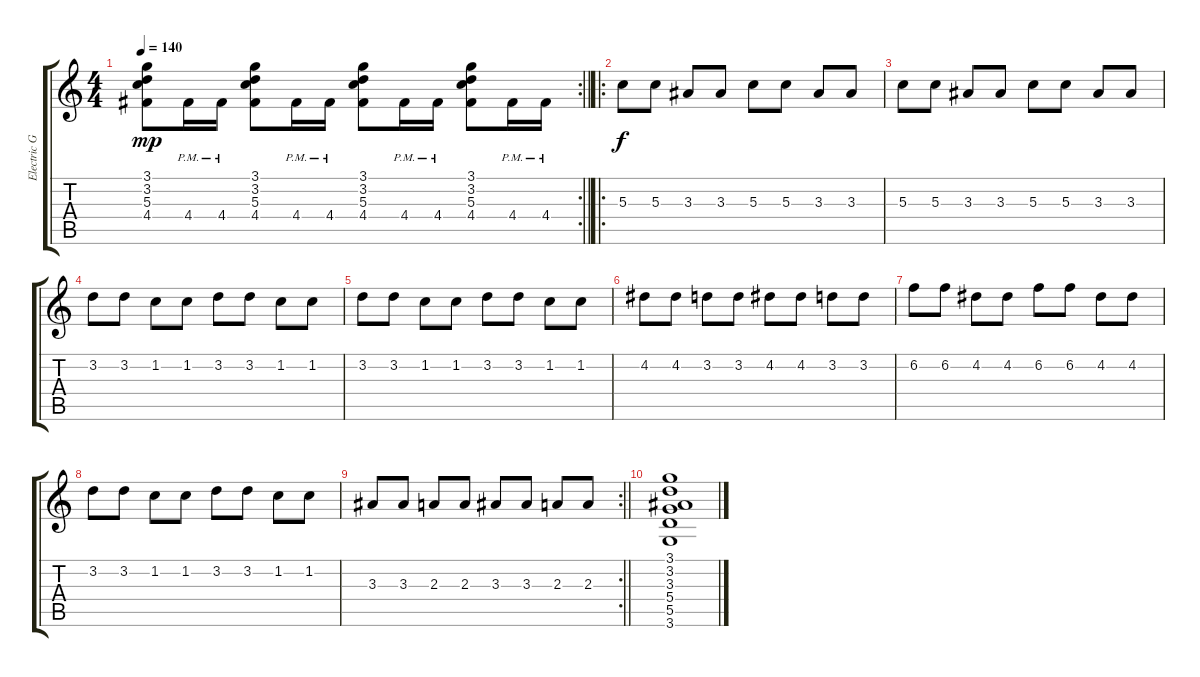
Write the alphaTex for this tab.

\track ("Electric Guitar" "Electric G") {instrument electricguitarclean}
\staff {score tabs}
\tuning (E4 B3 G3 D3 A2 E2) {hide}
\rc 2
\ts (4 4)
\tempo 140
\clef g2
\barLineRight lightlight
\ks c
(3.1 3.2 5.3 4.4).8{dy mp} 4.4{pm}.16 4.4{pm}.16 (3.1 3.2 5.3 4.4).8 4.4{pm}.16 4.4{pm}.16 (3.1 3.2 5.3 4.4).8 4.4{pm}.16 4.4{pm}.16 (3.1 3.2 5.3 4.4).8 4.4{pm}.16 4.4{pm}.16 |
\ro
5.3.8{dy f} 5.3.8 3.3.8 3.3.8 5.3.8 5.3.8 3.3.8 3.3.8 |
5.3.8 5.3.8 3.3.8 3.3.8 5.3.8 5.3.8 3.3.8 3.3.8 |
3.2.8 3.2.8 1.2.8 1.2.8 3.2.8 3.2.8 1.2.8 1.2.8 |
3.2.8 3.2.8 1.2.8 1.2.8 3.2.8 3.2.8 1.2.8 1.2.8 |
4.2.8 4.2.8 3.2.8 3.2.8 4.2.8 4.2.8 3.2.8 3.2.8 |
6.2.8 6.2.8 4.2.8 4.2.8 6.2.8 6.2.8 4.2.8 4.2.8 |
3.2.8 3.2.8 1.2.8 1.2.8 3.2.8 3.2.8 1.2.8 1.2.8 |
\rc 2
\barLineRight lightlight
3.3.8 3.3.8 2.3.8 2.3.8 3.3.8 3.3.8 2.3.8 2.3.8 |
(3.1 3.2 3.3 5.4 5.5 3.6).1
